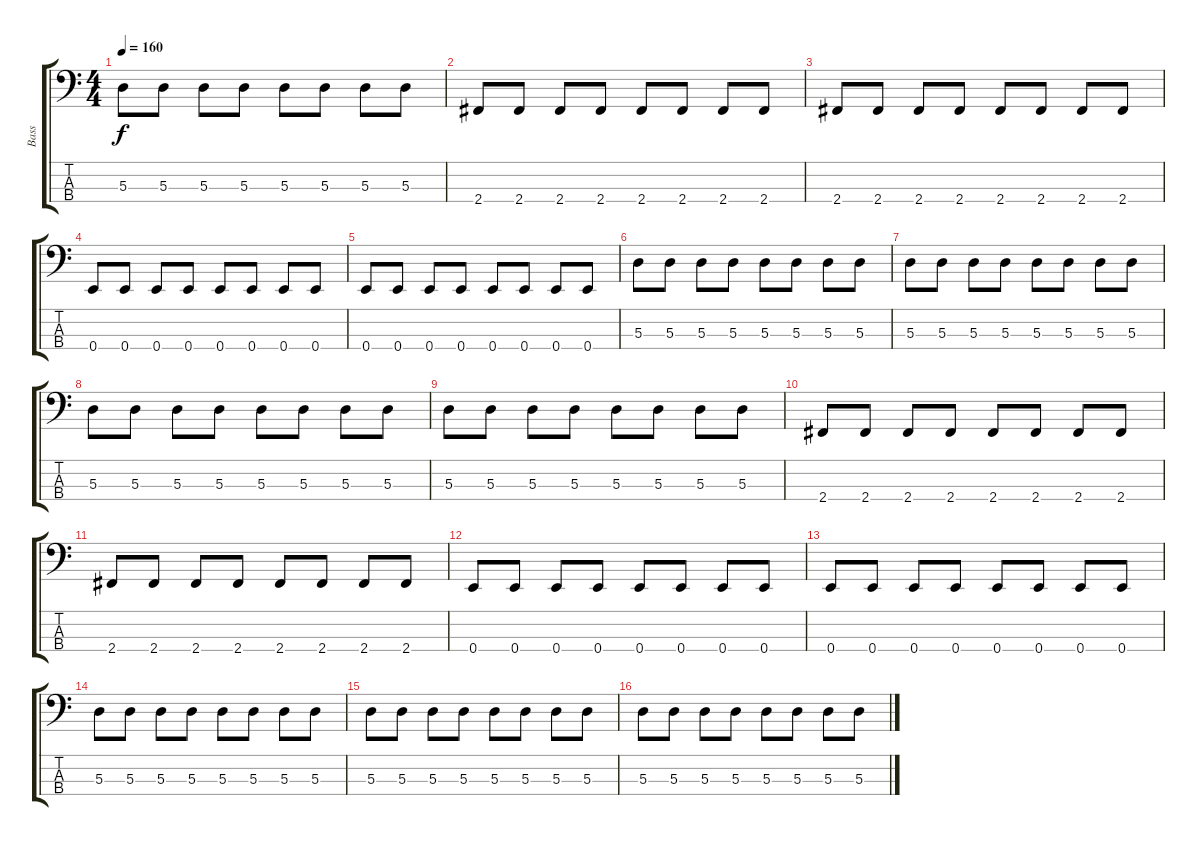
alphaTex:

\track ("Bass" "Bass") {instrument electricbassfinger}
\staff {score tabs}
\tuning (G2 D2 A1 E1) {hide}
\ts (4 4)
\tempo 160
\clef f4
\ks c
5.3.8{dy f} 5.3.8 5.3.8 5.3.8 5.3.8 5.3.8 5.3.8 5.3.8 |
2.4.8 2.4.8 2.4.8 2.4.8 2.4.8 2.4.8 2.4.8 2.4.8 |
2.4.8 2.4.8 2.4.8 2.4.8 2.4.8 2.4.8 2.4.8 2.4.8 |
0.4.8 0.4.8 0.4.8 0.4.8 0.4.8 0.4.8 0.4.8 0.4.8 |
0.4.8 0.4.8 0.4.8 0.4.8 0.4.8 0.4.8 0.4.8 0.4.8 |
5.3.8 5.3.8 5.3.8 5.3.8 5.3.8 5.3.8 5.3.8 5.3.8 |
5.3.8 5.3.8 5.3.8 5.3.8 5.3.8 5.3.8 5.3.8 5.3.8 |
5.3.8 5.3.8 5.3.8 5.3.8 5.3.8 5.3.8 5.3.8 5.3.8 |
5.3.8 5.3.8 5.3.8 5.3.8 5.3.8 5.3.8 5.3.8 5.3.8 |
2.4.8 2.4.8 2.4.8 2.4.8 2.4.8 2.4.8 2.4.8 2.4.8 |
2.4.8 2.4.8 2.4.8 2.4.8 2.4.8 2.4.8 2.4.8 2.4.8 |
0.4.8 0.4.8 0.4.8 0.4.8 0.4.8 0.4.8 0.4.8 0.4.8 |
0.4.8 0.4.8 0.4.8 0.4.8 0.4.8 0.4.8 0.4.8 0.4.8 |
5.3.8 5.3.8 5.3.8 5.3.8 5.3.8 5.3.8 5.3.8 5.3.8 |
5.3.8 5.3.8 5.3.8 5.3.8 5.3.8 5.3.8 5.3.8 5.3.8 |
5.3.8 5.3.8 5.3.8 5.3.8 5.3.8 5.3.8 5.3.8 5.3.8
